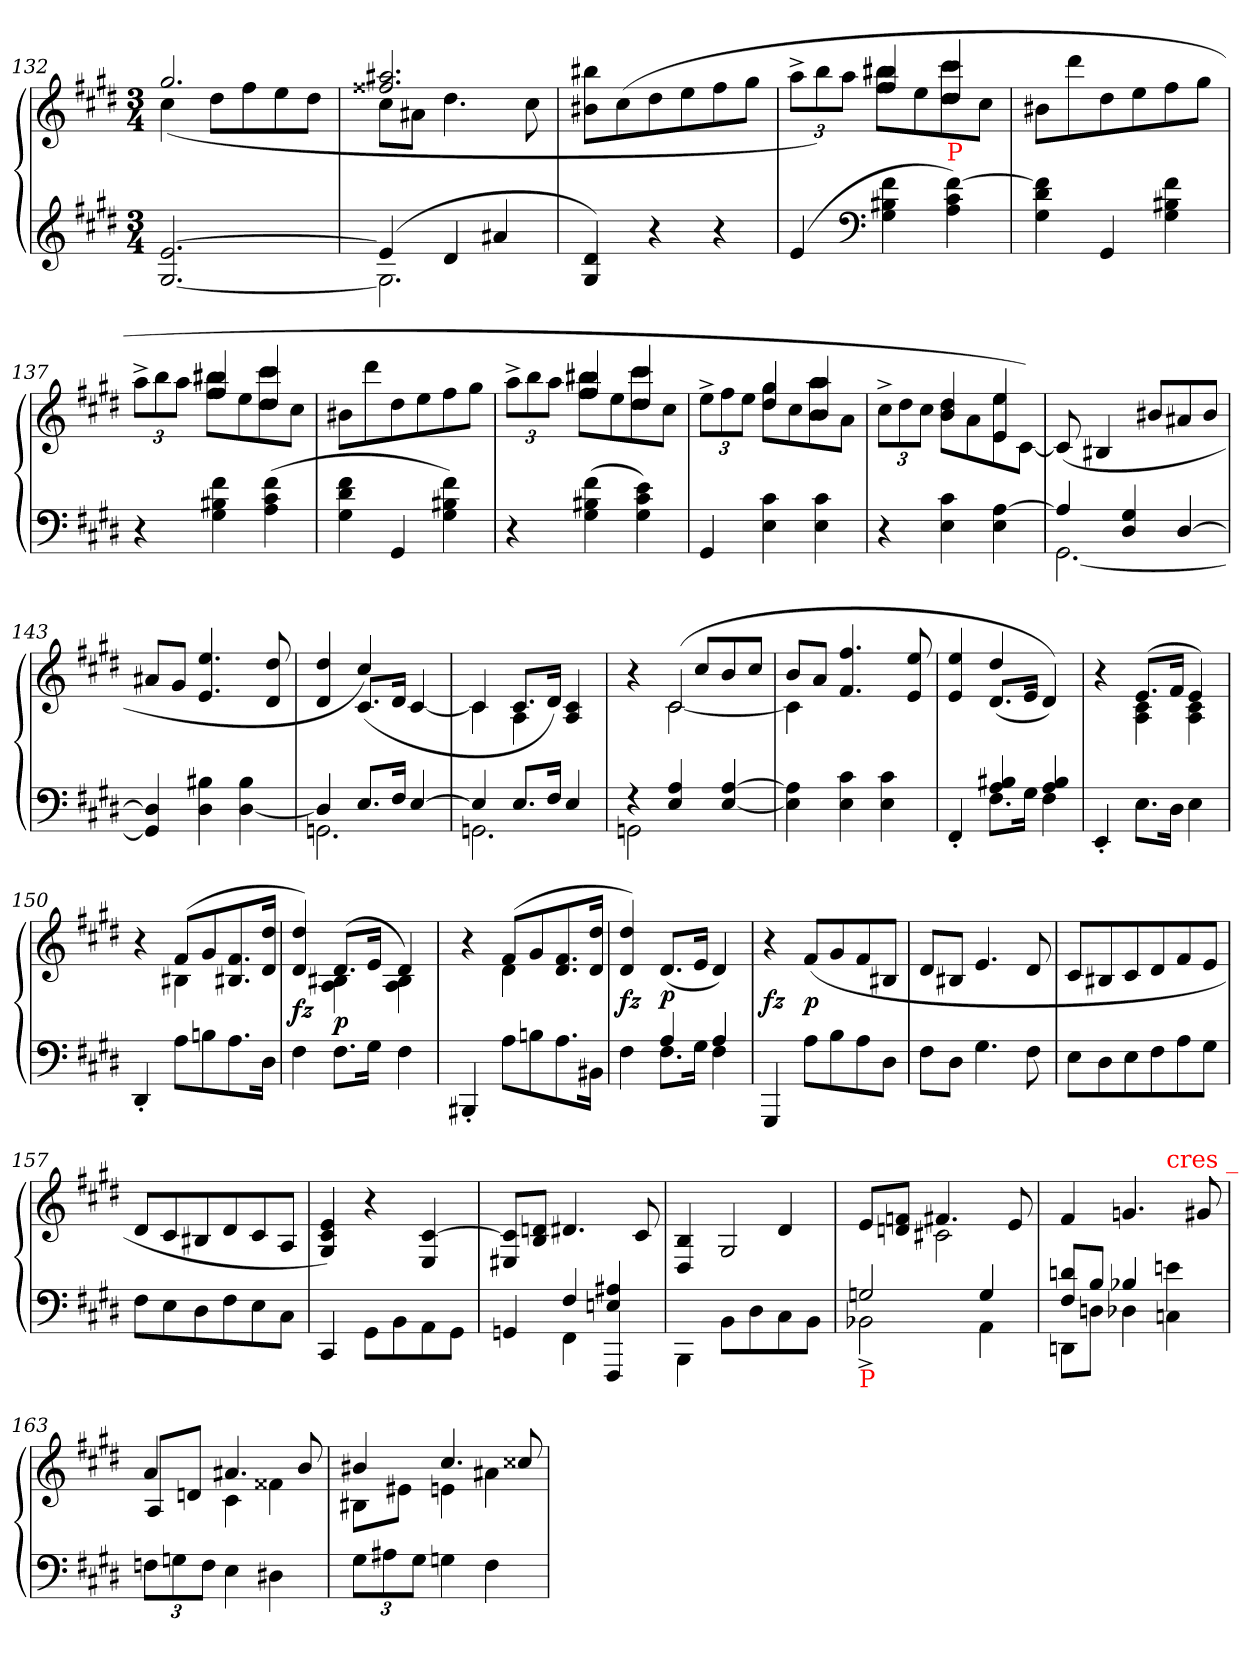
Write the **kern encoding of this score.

**kern	**kern	**dynam
*part1	*part1	*part1
*staff2	*staff1	*staff1/2
*clefG2	*clefG2	*
*k[f#c#g#d#]	*k[f#c#g#d#]	*
*c#:	*c#:	*
*M3/4	*M3/4	*
=132	=132	=132
*	*^	*
[2.e [2.G#	2.gg#	(<4cc#	.
.	.	8dd#L	.
.	.	8ff#	.
.	.	8ee	.
.	.	8dd#J	.
=133	=133	=133	=133
*^	*	*	*
(>4e]	2.G#]	2.aa#X 2.ff##X	8cc#L	.
.	.	.	8a#XJ	.
4d#	.	.	4.dd#	.
4a#X	.	.	.	.
.	.	.	8cc#	.
*v	*v	*	*	*
*	*v	*v	*
=134	=134	=134
4d# 4G#)	8bb#X 8b#XL	.
.	(>8cc#	.
4r	8dd#	.
.	8ee	.
4r	8ff#	.
.	8gg#J	.
=135	=135	=135
*	*^	*
*	*	*Xbrackettup	*
(>4e	4ryy	12aa^<L	.
.	.	12bb)	.
.	.	12aaJ	.
*clefF4	*	*	*
4f# 4B#X 4G#	4bb#X 4ff#	8bb#X 8ff#L	.
.	.	8ee	.
!LO:TX:a:color=red:t=P	!	!	!
[4f# 4c# 4A)	4ccc# 4dd#	8ccc# 8dd#	.
.	.	8cc#J	.
*	*v	*v	*
=136	=136	=136
4f#] 4d# 4G#	8b#XL	.
.	8ddd#	.
4GG#	8dd#	.
.	8ee	.
4f# 4B#X 4G#	8ff#	.
.	8gg#J	.
=137	=137	=137
*	*^	*
4r	4ryy	12aa^<L	.
.	.	12bb	.
.	.	12aaJ	.
4f# 4B#X 4G#	4bb#X 4ff#	8bb#X 8ff#L	.
.	.	8ee	.
(>4f# 4c# 4A	4ccc# 4dd#	8ccc# 8dd#	.
.	.	8cc#J	.
*	*v	*v	*
=138	=138	=138
4f# 4d# 4G#	8b#XL	.
.	8ddd#	.
4GG#	8dd#	.
.	8ee	.
4f# 4B#X 4G#)	8ff#	.
.	8gg#J	.
=139	=139	=139
*	*^	*
4r	4ryy	12aa^<L	.
.	.	12bb	.
.	.	12aaJ	.
(>4f# 4B#X 4G#	4bb#X 4ff#	8bb#X 8ff#L	.
.	.	8ee	.
4e 4c# 4G#)	4ccc# 4dd#	8ccc# 8dd#	.
.	.	8cc#J	.
=140	=140	=140	=140
4GG#	4ryy	12ee^<L	.
.	.	12ff#	.
.	.	12eeJ	.
4c# 4E	4gg# 4dd#	8gg# 8dd#L	.
.	.	8cc#	.
4c# 4E	4aa 4b	8aa 8b	.
.	.	8aJ	.
=141	=141	=141	=141
4r	4ryy	12cc#^<L	.
.	.	12dd#	.
.	.	12cc#J	.
4c# 4E	4dd# 4b	8dd# 8bL	.
.	.	8a	.
[4A 4E	4ee 4e	8ee 8e	.
.	.	[8c#J)	.
*	*v	*v	*
=142	=142	=142
*^	*	*
4A]	[2.GG#	(>8c#]	.
.	.	4B#X	.
4G# 4D#	.	.	.
.	.	8b#XL	.
[4D#	.	8a#X	.
.	.	8b#J	.
*v	*v	*	*
=143	=143	=143
4D#] 4GG#]	8a#XL	.
.	8g#J	.
4B#X 4D#	4.ee 4.e	.
4B# [4D#	.	.
.	8dd# 8d#	.
=144	=144	=144
*^	*^	*
4D#]	2.GGn	4dd# 4d#	4ryy	.
8.EL	.	4cc#)	(<8.c#/L	.
16F#Jk	.	.	16d#Jk	.
[4E	.	4ryy	[4c#/	.
=145	=145	=145	=145	=145
4E]	2.GGn	4c#]	4c#	.
8.EL	.	8.c#L	4A	.
16F#Jk	.	16d#Jk)	.	.
4E	.	4c# 4A	4ryy	.
=146	=146	=146	=146	=146
4rF	2GGn	4r	4ryy	.
!	!	!LO:N:vis=2	!	!
4A 4E	.	(>8c#	[2c#	.
.	.	8cc#L	.	.
[4A/ [4E/	4ryy	8b	.	.
.	.	8cc#J	.	.
*v	*v	*	*	*
=147	=147	=147	=147
4A] 4E]	8bL	4c#]	.
.	8aJ	.	.
4c# 4E	4.ff#/ 4.f#/	2ryy	.
4c# 4E	.	.	.
.	8ee 8e	.	.
=148	=148	=148	=148
*^	*	*	*
4FF#'	4ryy	4ee 4e	4ryy	.
4B#X 4A	8.F#L	4dd#	(<8.d#/L	.
.	16G#Jk	.	16eJk	.
4B# 4A	4F#	4ryy	4d#))	.
*v	*v	*	*	*
=149	=149	=149	=149
4EE'	4r	4ryy	.
8.EL	(>8.eL	4c# 4A	.
16D#Jk	16f#Jk	.	.
4E	4e)	4c# 4A	.
=150	=150	=150	=150
4DD#'	4r	4ryy	.
8AL	(>8f#L	4B#X	.
8Bn	8g#	.	.
8.A	8.f# 8.B#X	4ryy	.
16D#Jk	16dd# 16d#Jk	.	.
=151	=151	=151	=151
4F#	4dd# 4d#)	4ryy	fz
8.F#L	(>8.d#L	4B#X 4A	p
16G#Jk	16eJk	.	.
4F#	4d#)	4B# 4A	.
=152	=152	=152	=152
4BBB#X'	4r	4ryy	.
8AL	(>8f#L	4d#	.
8Bn	8g#	.	.
8.A	8.f# 8.d#	4ryy	.
16BB#XJk	16dd# 16d#Jk	.	.
*	*v	*v	*
=153	=153	=153
*^	*	*
4ryy	4F#	4dd# 4d#)	fz
4A	8.F#\L	(<8.d#L	p
.	16G#Jk	16eJk	.
4A	4F#	4d#)	.
*v	*v	*	*
=154	=154	=154
4GGG#	4r	fz
8AL	(>8f#L	p
8B	8g#	.
8A	8f#	.
8D#J	8B#XJ	.
=155	=155	=155
8F#L	8d#L	.
8D#J	8B#XJ	.
4.G#	4.e	.
8F#	8d#	.
=156	=156	=156
8EL	8c#L	.
8D#	8B#X	.
8E	8c#	.
8F#	8d#	.
8A	8f#	.
8G#J	8eJ	.
=157	=157	=157
8F#L	8d#L	.
8E	8c#	.
8D#	8B#X	.
8F#	8d#	.
8E	8c#	.
8C#\J	8A/J	.
=158	=158	=158
4CC#/	4e/ 4c#/ 4G#/)	.
8GG#\L	4r	.
8BB	.	.
8AA	[4c#/ 4E/	.
8GG#J	.	.
=159	=159	=159
*^	*	*
4ryy	4GGn	8c#] 8E#XL	.
.	.	8dn 8BJ	.
4F#	4FF#	4.d#X	.
4A#X 4En	4FFF#/	.	.
.	.	8c#	.
*v	*v	*	*
=160	=160	=160
*	*^	*
4BBB\	2ryy	4B/ 4D#/	.
8BB\L	.	2G#/	.
8D#	.	.	.
8C#	4d#	.	.
8BBJ	.	.	.
=161	=161	=161	=161
*^	*	*	*
!LO:TX:b:color=red:t=P	!	!	!	!
2Gn	2BB-X^	8eL	4ryy	.
.	.	8fn 8dnJ	.	.
.	.	4.f#X	2c#X	.
4G	4AA	.	.	.
.	.	8e	.	.
=162	=162	=162	=162	=162
8dn 8F#L	8DDnL	4f#	2ryy	.
8BJ	8DnJ	.	.	.
4B-X	4D-X	4.gn	.	.
!	!	!	!LO:TX:a:color=red:t=cres _	!
4en\	4Cn	.	4ryy	.
.	.	8g#X	.	.
*v	*v	*	*	*
=163	=163	=163	=163
*Xbrackettup	*	*	*
12Fn\L	4a	8A/L	.
12Gn\	.	.	.
.	.	8dn/J	.
12F\J	.	.	.
4E	4.a#X	4c#	.
4D#X	.	4f##X	.
.	8b	.	.
=164	=164	=164	=164
12G#L	4b#X	8B#XL	.
12A#X	.	.	.
.	.	8e#XJ	.
12G#J	.	.	.
4Gn	4.cc#	4en	.
4F#	.	4a#X	.
.	8cc##X	.	.
*	*v	*v	*
=	=	=
*-	*-	*-
